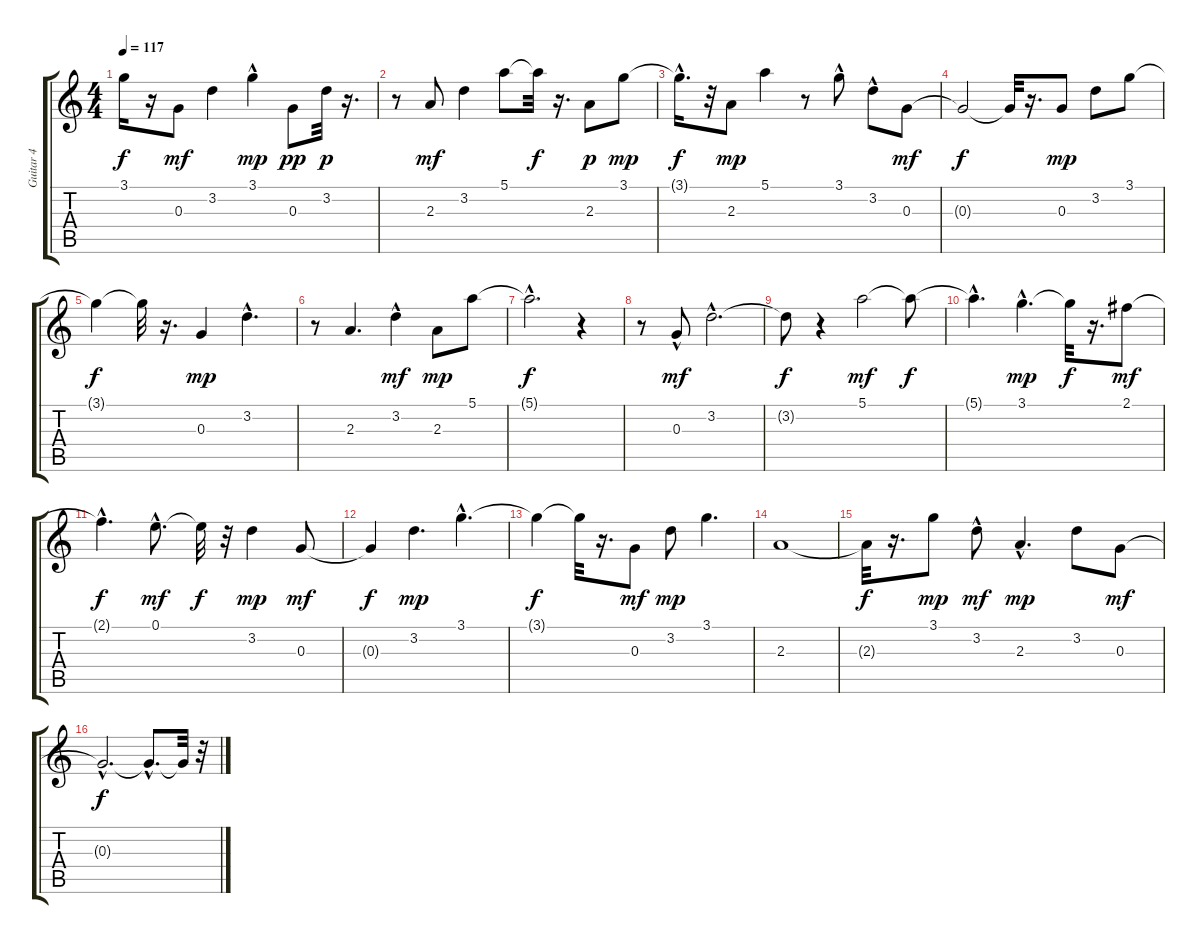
\track ("Guitar 4" "Guitar 4") {instrument distortionguitar}
\staff {score tabs}
\tuning (E4 B3 G3 D3 A2 E2) {hide}
\ts (4 4)
\tempo 117
\clef g2
\ks c
3.1{t}.16{dy f} r.16 0.3.8{dy mf} 3.2.4 3.1{hac}.4{dy mp} 0.3.8{dy pp} 3.2.32{dy p} r.16{d} |
r.8 2.3.8{dy mf} 3.2.4 5.1.8 5.1{t}.32{dy f} r.16{d} 2.3.8{dy p} 3.1.8{dy mp} |
3.1{hac t}.16{d dy f} r.32 2.3.8{dy mp} 5.1.4 r.8 3.1{hac}.8 3.2{hac}.8 0.3.8{dy mf} |
0.3{t}.2{dy f} 0.3{t}.32 r.16{d} 0.3.8{dy mp} 3.2.8 3.1.8 |
3.1{t}.4{dy f} 3.1{t}.32 r.16{d} 0.3.4{dy mp} 3.2{hac}.4{d} |
r.8 2.3.4{d} 3.2{hac}.4{dy mf} 2.3.8{dy mp} 5.1.8 |
5.1{hac t}.2{d dy f} r.4 |
r.8 0.3{hac}.8{dy mf} 3.2{hac}.2{d} |
3.2{t}.8{dy f} r.4 5.1.2{dy mf} 5.1{t}.8{dy f} |
5.1{hac t}.4{d} 3.1{hac}.4{d dy mp} 3.1{t}.32{dy f} r.16{d} 2.1.8{dy mf} |
2.1{hac t}.4{d dy f} 0.1{hac}.8{d dy mf} 0.1{t}.32{dy f} r.32 3.2.4{dy mp} 0.3.8{dy mf} |
0.3{t}.4{dy f} 3.2.4{d dy mp} 3.1{hac}.4{d} |
3.1{t}.4{dy f} 3.1{t}.32 r.16{d} 0.3.8{dy mf} 3.2.8{dy mp} 3.1.4{d} |
2.3.1 |
2.3{t}.32{dy f} r.16{d} 3.1.8{dy mp} 3.2{hac}.8{dy mf} 2.3{hac}.4{d dy mp} 3.2.8 0.3.8{dy mf} |
0.3{hac t}.2{d dy f} 0.3{hac t}.8{d} 0.3{t}.32 r.32
